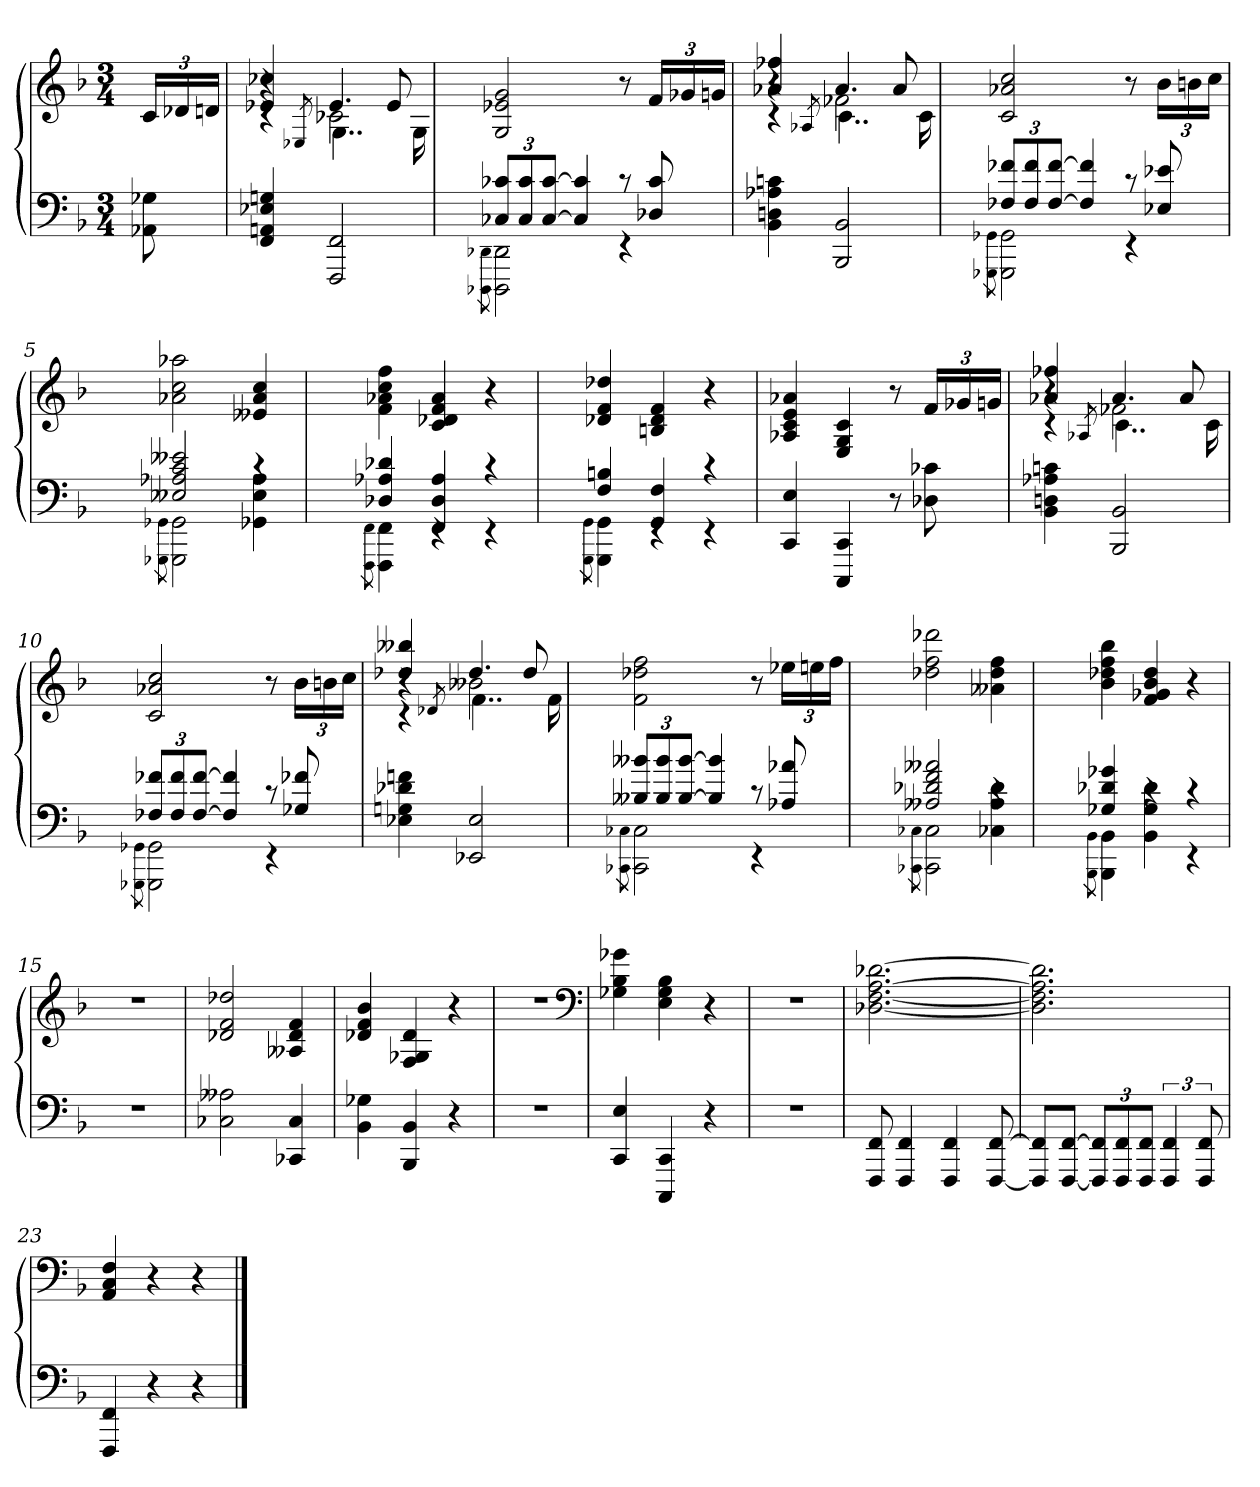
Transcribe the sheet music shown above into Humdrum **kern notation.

**kern	**kern
*part1	*part1
*staff2	*staff1
*clefF4	*clefG2
*k[b-]	*k[b-]
*F:	*F:
*M3/4	*M3/4
=	=
8AA-X 8G-X	24cLL
.	24d-X
.	24dnJJ
=1	=1
*	*^
*	*	*^
4FF 4AAn 4E-X 4Gn	4e-X 4cc-X	4rc	4r
.	8qE-X/	.	.
2FFF 2FF	4.e-	2c-X	4..G\
.	8e-	.	.
.	.	.	16G\
*	*v	*v	*v
=2	=2
*^	*
.	8qDDD-X\ 8qDD-X\	.
12C-X 12c-XL	2DDD-] 2DD-]	2G 2e-X 2g
12C- 12c-	.	.
[12C- [12c-J	.	.
4C-] 4c-]	.	.
8rc	4rEE	8r
8D-X 8c-	.	24fLL
.	.	24g-X
.	.	24gnJJ
*v	*v	*
=3	=3
*	*^
*	*	*^
4BB- 4Dn 4A-X 4cn	4a-X 4ff-X	4rc	4r
.	8qA-X/	.	.
2BBB- 2BB-	4.a-	2f-X	4..c\
.	8a-	.	.
.	.	.	16c\
*	*v	*v	*v
=4	=4
*^	*
.	8qGGG-X\ 8qGG-X\	.
12F-X 12f-XL	2GGG-] 2GG-]	2c 2a-X 2cc
12F- 12f-	.	.
[12F- [12f-J	.	.
4F-] 4f-]	.	.
8rc	4rEE	8r
8E-X 8e-X	.	24b-LL
.	.	24bn
.	.	24ccJJ
=5	=5	=5
.	8qGGG-X\ 8qGG-X\	.
2E--X 2A-X 2c 2e--X	2GGG-] 2GG-]	2a-X 2cc 2aa-X
4rc	4GG-X 4E-- 4A-	4e--X 4a- 4cc
=6	=6	=6
.	8qFFF\ 8qFF\	.
4D-X 4A-X 4d-X	4FFF] 4FF]	4f 4a-X 4cc 4ff
4FF 4D- 4A-	4rEE	4c 4d-X 4f 4a-
4rc	4rEE	4r
=7	=7	=7
.	8qGGG\ 8qGG\	.
4F 4Bn	4GGG] 4GG]	4d-X 4f 4dd-X
4GG 4F	4rEE	4Bn 4d- 4f
4rc	4rEE	4r
*v	*v	*
=8	=8
4CC 4E	4A-X 4c 4e 4a-X
4CCC 4CC	4E 4G 4c
8r	8r
8D-X 8c-X	24fLL
.	24g-X
.	24gnJJ
=9	=9
*	*^
*	*	*^
4BB- 4Dn 4A-X 4cn	4a-X 4ff-X	4rc	4r
.	8qA-X/	.	.
2BBB- 2BB-	4.a-	2f-X	4..c\
.	8a-	.	.
.	.	.	16c\
*	*v	*v	*v
=10	=10
*^	*
.	8qGGG-X\ 8qGG-X\	.
12F-X 12f-XL	2GGG-] 2GG-]	2c 2a-X 2cc
12F- 12f-	.	.
[12F- [12f-J	.	.
4F-] 4f-]	.	.
8rc	4rEE	8r
8G-X 8f-X	.	24b-LL
.	.	24bn
.	.	24ccJJ
*v	*v	*
=11	=11
*	*^
*	*	*^
4E-X 4Gn 4d-X 4fn	4dd-X 4bb--X	4rc	4r
.	8qd-X/	.	.
2EE-X 2E-	4.dd-	2b--X	4..f\
.	8dd-	.	.
.	.	.	16f\
*	*v	*v	*v
=12	=12
*^	*
.	8qCC-X\ 8qC-X\	.
12B--X 12b--XL	2CC-] 2C-]	2f 2dd-X 2ff
12B-- 12b--	.	.
[12B-- [12b--J	.	.
4B--] 4b--]	.	.
8rc	4rEE	8r
8A-X 8a-X	.	24ee-XLL
.	.	24een
.	.	24ffJJ
=13	=13	=13
.	8qCC-X\ 8qC-X\	.
2A--X 2d-X 2f 2a--X	2CC-] 2C-]	2dd-X 2ff 2ddd-X
4rc	4C-X 4A-- 4d-	4a--X 4dd- 4ff
=14	=14	=14
.	8qBBB-\ 8qBB-\	.
4G-X 4d-X 4g-X	4BBB-] 4BB-]	4b- 4dd-X 4ff 4bb-
4rc	4BB- 4G- 4d-	4f 4g-X 4b- 4dd-
4rc	4rEE	4r
*v	*v	*
=15	=15
2.r	2.r
=16	=16
2C-X 2A--X	2d-X 2f 2dd-X
4CC-X 4C-	4A--X 4d- 4f
=17	=17
4BB- 4G-X	4d-X 4f 4b-
4BBB- 4BB-	4F 4G-X 4d-
4r	4r
=18	=18
2.r	2.r
*	*clefF4
=19	=19
4CC 4E	4G-X 4B- 4g-X
4CCC 4CC	4E 4G- 4B-
4r	4r
=20	=20
2.r	2.r
=21	=21
8FFF 8FF	[2.D-X [2.F [2.A [2.d-X
4FFF 4FF	.
4FFF 4FF	.
[8FFF [8FF	.
=22	=22
8FFF] 8FF]L	2.D-] 2.F] 2.A] 2.d-]
[8FFF [8FFJ	.
12FFF] 12FF]L	.
12FFF 12FF	.
12FFF 12FFJ	.
6FFF 6FF	.
12FFF 12FF	.
=23	=23
4FFF 4FF	4AA 4C 4F
4r	4r
4r	4r
==	==
*-	*-
